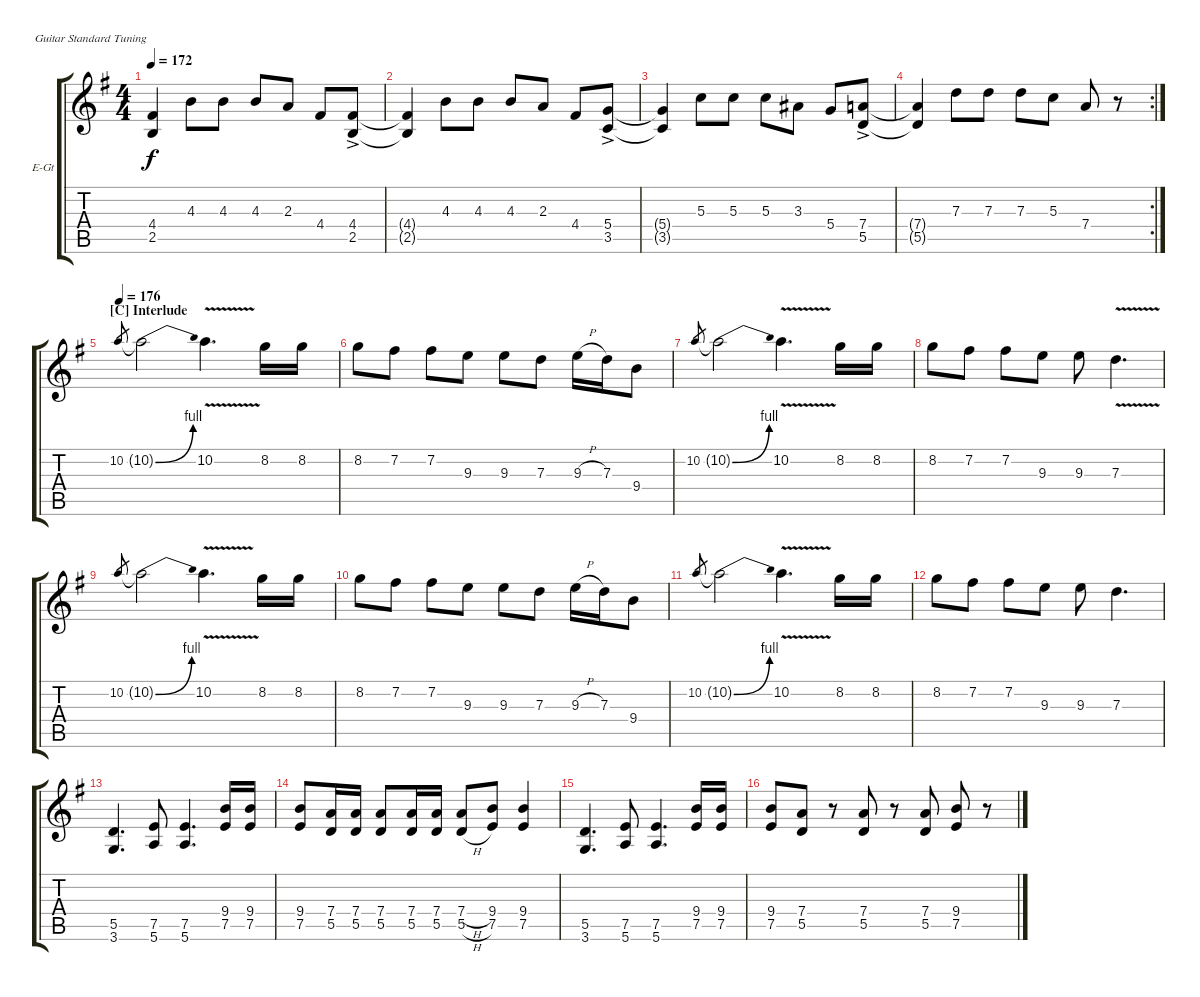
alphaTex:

\bracketExtendMode groupsimilarinstruments
\firstSystemTrackNameOrientation horizontal
\otherSystemsTrackNameOrientation horizontal
\track ("Guitar" "E-Gt") {instrument distortionguitar}
\staff {score tabs}
\tuning (E4 B3 G3 D3 A2 E2)
\ts (4 4)
\tempo 172
\clef g2
\scale
1.05549
\ks g
(2.5{t} 4.4{t}).4{dy f} 4.3.8 4.3.8 4.3.8 2.3.8 4.4.8 (2.5{ac} 4.4{ac}).8 |
\scale
0.944515 (2.5{t} 4.4{t}).4 4.3.8 4.3.8 4.3.8 2.3.8 4.4.8 (3.5{ac} 5.4{ac}).8 |
\scale
1.05549 (3.5{t} 5.4{t}).4 5.3.8 5.3.8 5.3.8 3.3.8 5.4.8 (5.5{ac} 7.4{ac}).8 |
\rc 2
\scale
0.944515 (5.5{t} 7.4{t}).4 7.3.8 7.3.8 7.3.8 5.3.8 7.4.8 r.8 |
\section ("C" "Interlude")
\tempo (176 0.0125)
\scale
1.05549 10.2.8{gr} 10.2{be (bend 0 0 15 4) t}.2 10.2{v}.4{d} 8.2.16 8.2.16 |
\scale
0.944515 8.2.8 7.2.8 7.2.8 9.3.8 9.3.8 7.3.8 9.3{h}.16 7.3.16 9.4.8 |
\scale
1.05549 10.2.8{gr} 10.2{be (bend 0 0 15 4) t}.2 10.2{v}.4{d} 8.2.16 8.2.16 |
\scale
0.944515 8.2.8 7.2.8 7.2.8 9.3.8 9.3.8 7.3{v}.4{d} |
\scale
1.05549 10.2.8{gr} 10.2{be (bend 0 0 15 4) t}.2 10.2{v}.4{d} 8.2.16 8.2.16 |
\scale
0.944515 8.2.8 7.2.8 7.2.8 9.3.8 9.3.8 7.3.8 9.3{h}.16 7.3.16 9.4.8 |
\scale
1.05549 10.2.8{gr} 10.2{be (bend 0 0 15 4) t}.2 10.2{v}.4{d} 8.2.16 8.2.16 |
\scale
0.944515 8.2.8 7.2.8 7.2.8 9.3.8 9.3.8 7.3.4{d} |
\scale
1.05549 (5.5 3.6).4{d} (7.5 5.6).8 (7.5 5.6).4{d} (9.4 7.5).16 (9.4 7.5).16 |
\scale
0.944515 (9.4 7.5).8 (7.4 5.5).16 (7.4 5.5).16 (7.4 5.5).8 (7.4 5.5).16 (7.4 5.5).16 (7.4{h} 5.5{h}).8 (9.4 7.5).8 (9.4 7.5).4 |
\scale
1.05549 (5.5 3.6).4{d} (7.5 5.6).8 (7.5 5.6).4{d} (9.4 7.5).16 (9.4 7.5).16 |
\scale
0.944515 (9.4 7.5).8 (7.4 5.5).8 r.8 (7.4 5.5).8 r.8 (7.4 5.5).8 (9.4 7.5).8 r.8
